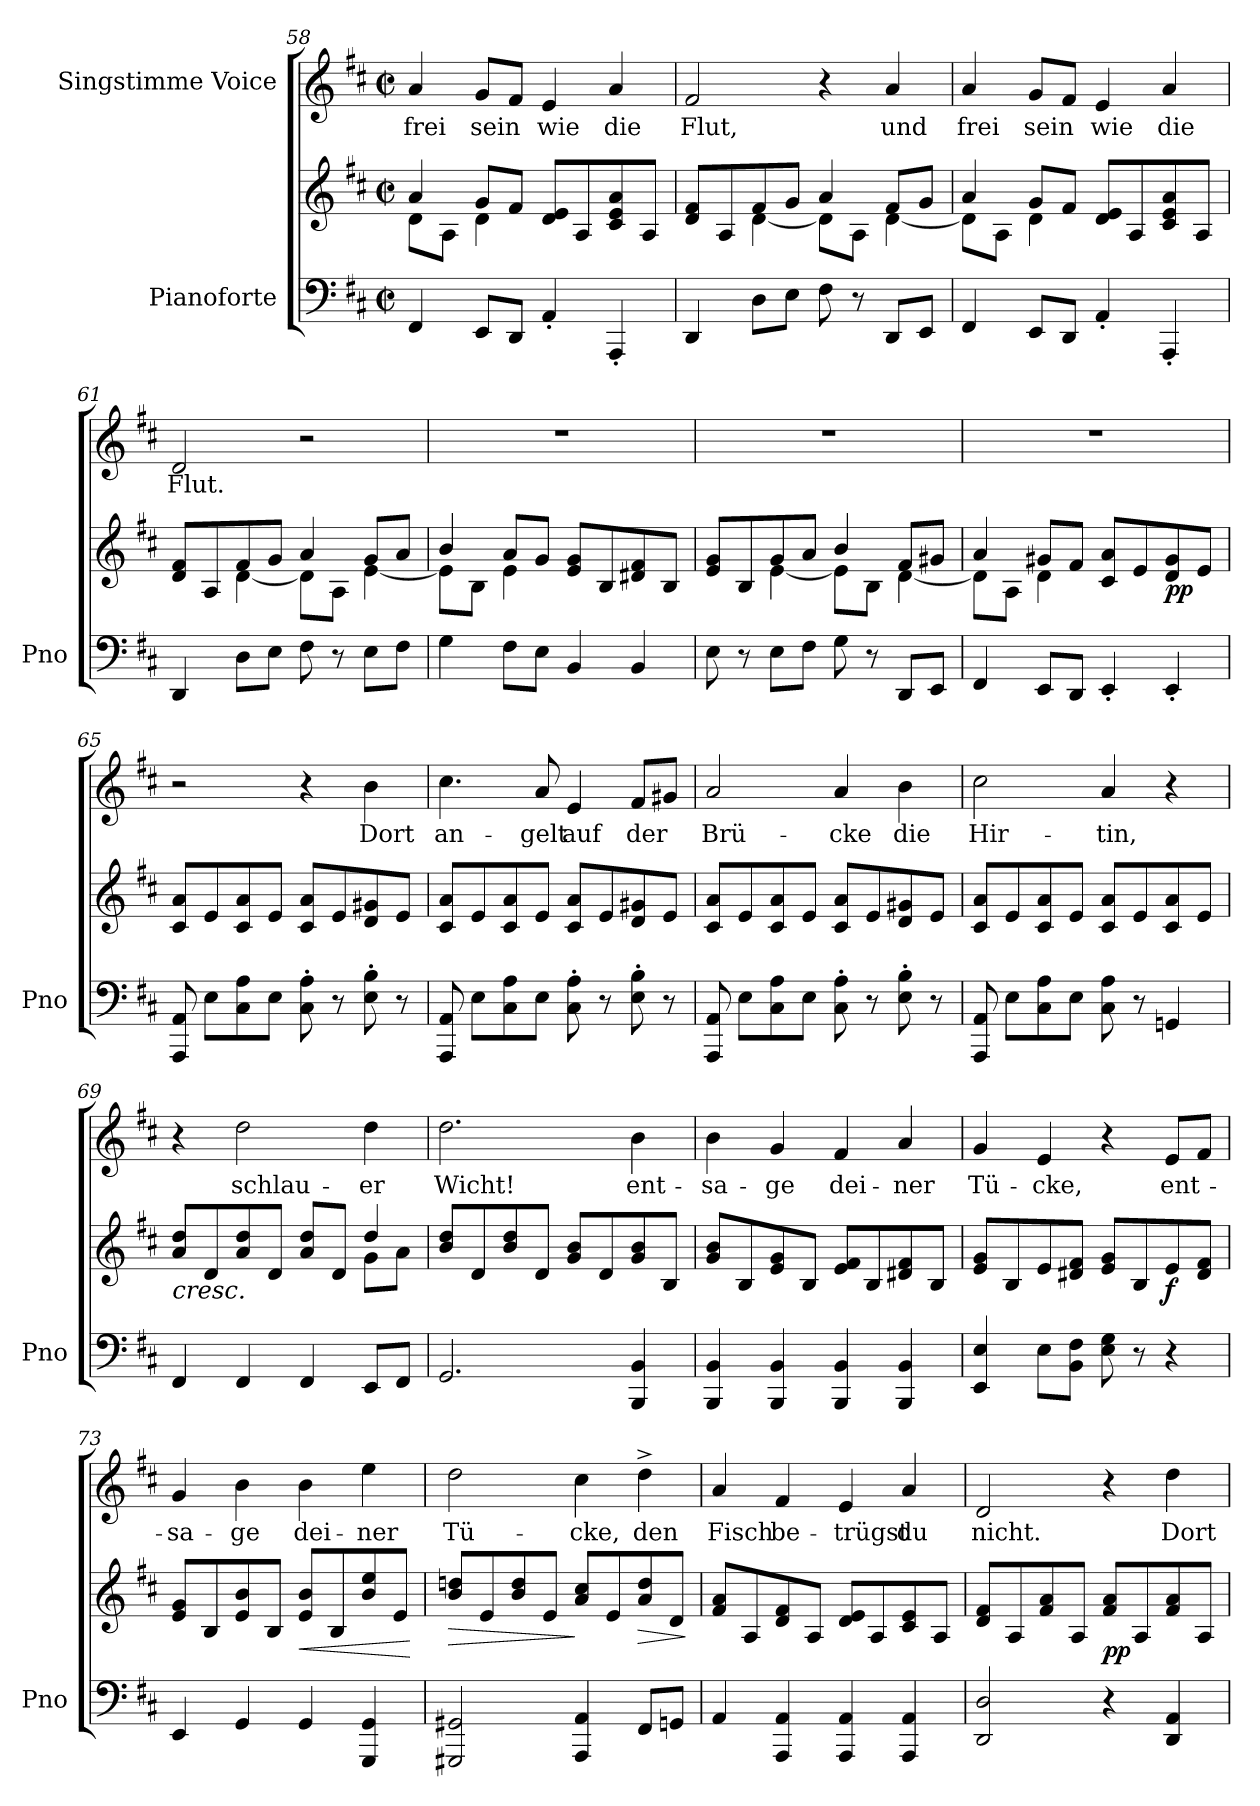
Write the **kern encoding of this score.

**kern	**kern	**dynam	**kern	**text	**dynam
*part2	*part2	*part2	*part1	*part1	*part1
*staff3	*staff2	*staff2/3	*staff1	*staff1	*staff1
*I"Pianoforte	*	*	*I"Singstimme            Voice	*	*
*I'Pno	*	*	*	*	*
!!LO:PB:g=z
*clefF4	*clefG2	*	*clefG2	*	*
*k[f#c#]	*k[f#c#]	*	*k[f#c#]	*	*
*M2/2	*M2/2	*	*M2/2	*	*
*met(c|)	*met(c|)	*	*met(c|)	*	*
=58	=58	=58	=58	=58	=58
*	*^	*	*	*	*
!	!	!	!	!	!LO:LY:b	!
4FF#/	4a/	8d\L	.	4a/	frei	.
.	.	8A\J	.	.	.	.
!	!	!	!	!	!LO:LY:b	!
8EE/L	8g/L	4d\	.	8g/L	sein	.
8DD/J	8f#/J	.	.	8f#/J	.	.
!	!	!	!	!	!LO:LY:b	!
4AA'/	8d/ 8e/L	2ryy	.	4e/	wie	.
.	8A/	.	.	.	.	.
!	!	!	!	!	!LO:LY:b	!
4AAA'/	8c#/ 8e/ 8a/	.	.	4a/	die	.
.	8A/J	.	.	.	.	.
!!LO:LB:g=z
=59	=59	=59	=59	=59	=59	=59
!	!	!	!	!	!LO:LY:b	!
4DD/	8d/ 8f#/L	4ryy	.	2f#/	Flut,	.
.	8A/	.	.	.	.	.
8D\L	8f#/	[4d\	.	.	.	.
8E\J	8g/J	.	.	.	.	.
8F#\	4a/	8d\L]	.	4r	.	.
8r	.	8A\J	.	.	.	.
!	!	!	!	!	!LO:LY:b	!
8DD/L	8f#/L	[4d\	.	4a/	und	.
8EE/J	8g/J	.	.	.	.	.
=60	=60	=60	=60	=60	=60	=60
!	!	!	!	!	!LO:LY:b	!
4FF#/	4a/	8d\L]	.	4a/	frei	.
.	.	8A\J	.	.	.	.
!	!	!	!	!	!LO:LY:b	!
8EE/L	8g/L	4d\	.	8g/L	sein	.
8DD/J	8f#/J	.	.	8f#/J	.	.
!	!	!	!	!	!LO:LY:b	!
4AA'/	8d/ 8e/L	2ryy	.	4e/	wie	.
.	8A/	.	.	.	.	.
!	!	!	!	!	!LO:LY:b	!
4AAA'/	8c#/ 8e/ 8a/	.	.	4a/	die	.
.	8A/J	.	.	.	.	.
=61	=61	=61	=61	=61	=61	=61
!	!	!	!	!	!LO:LY:b	!
4DD/	8d/ 8f#/L	4ryy	.	2d/	Flut.	.
.	8A/	.	.	.	.	.
8D\L	8f#/	[4d\	.	.	.	.
8E\J	8g/J	.	.	.	.	.
8F#\	4a/	8d\L]	.	2r	.	.
8r	.	8A\J	.	.	.	.
8E\L	8g/L	[4e\	.	.	.	.
8F#\J	8a/J	.	.	.	.	.
=62	=62	=62	=62	=62	=62	=62
4G\	4b/	8e\L]	.	1r	.	.
.	.	8B\J	.	.	.	.
8F#\L	8a/L	4e\	.	.	.	.
8E\J	8g/J	.	.	.	.	.
4BB/	8e/ 8g/L	2ryy	.	.	.	.
.	8B/	.	.	.	.	.
4BB/	8d#X/ 8f#/	.	.	.	.	.
.	8B/J	.	.	.	.	.
!!LO:LB:g=z
=63	=63	=63	=63	=63	=63	=63
8E\	8e/ 8g/L	4ryy	.	1r	.	.
8r	8B/	.	.	.	.	.
8E\L	8g/	[4e\	.	.	.	.
8F#\J	8a/J	.	.	.	.	.
8G\	4b/	8e\L]	.	.	.	.
8r	.	8B\J	.	.	.	.
8DD/L	8f#/L	[4d\	.	.	.	.
8EE/J	8g#X/J	.	.	.	.	.
!!LO:LB:g=z
=64	=64	=64	=64	=64	=64	=64
4FF#/	4a/	8d\L]	.	1r	.	.
.	.	8A\J	.	.	.	.
8EE/L	8g#X/L	4d\	.	.	.	.
8DD/J	8f#/J	.	.	.	.	.
4EE'/	8c#/ 8a/L	2ryy	.	.	.	.
.	8e/	.	.	.	.	.
!	!	!	!LO:DY:b	!	!	!
4EE'/	8d/ 8g#/	.	pp	.	.	.
.	8e/J	.	.	.	.	.
*	*v	*v	*	*	*	*
=65	=65	=65	=65	=65	=65
8AAA/ 8AA/	8c#/ 8a/L	.	2r	.	.
8E\L	8e/	.	.	.	.
8C#\ 8A\	8c#/ 8a/	.	.	.	.
8E\J	8e/J	.	.	.	.
8C#\' 8A\'	8c#/ 8a/L	.	4r	.	.
8r	8e/	.	.	.	.
!	!	!	!	!LO:LY:b	!
8E\' 8B\'	8d/ 8g#X/	.	4b\	Dort	.
8r	8e/J	.	.	.	.
=66	=66	=66	=66	=66	=66
!	!	!	!	!LO:LY:b	!
8AAA/ 8AA/	8c#/ 8a/L	.	4.cc#\	an-	.
8E\L	8e/	.	.	.	.
8C#\ 8A\	8c#/ 8a/	.	.	.	.
!	!	!	!	!LO:LY:b	!
8E\J	8e/J	.	8a/	-gelt	.
!	!	!	!	!LO:LY:b	!
8C#\' 8A\'	8c#/ 8a/L	.	4e/	auf	.
8r	8e/	.	.	.	.
!	!	!	!	!LO:LY:b	!
8E\' 8B\'	8d/ 8g#X/	.	8f#/L	der	.
8r	8e/J	.	8g#X/J	.	.
=67	=67	=67	=67	=67	=67
!	!	!	!	!LO:LY:b	!
8AAA/ 8AA/	8c#/ 8a/L	.	2a/	Brü-	.
8E\L	8e/	.	.	.	.
8C#\ 8A\	8c#/ 8a/	.	.	.	.
8E\J	8e/J	.	.	.	.
!	!	!	!	!LO:LY:b	!
8C#\' 8A\'	8c#/ 8a/L	.	4a/	-cke	.
8r	8e/	.	.	.	.
!	!	!	!	!LO:LY:b	!
8E\' 8B\'	8d/ 8g#X/	.	4b\	die	.
8r	8e/J	.	.	.	.
!!LO:LB:g=z
=68	=68	=68	=68	=68	=68
!	!	!	!	!LO:LY:b	!
8AAA/ 8AA/	8c#/ 8a/L	.	2cc#\	Hir-	.
8E\L	8e/	.	.	.	.
8C#\ 8A\	8c#/ 8a/	.	.	.	.
8E\J	8e/J	.	.	.	.
!	!	!	!	!LO:LY:b	!
8C#\ 8A\	8c#/ 8a/L	.	4a/	-tin,	.
8r	8e/	.	.	.	.
4GGn/	8c#/ 8a/	.	4r	.	.
.	8e/J	.	.	.	.
!!LO:PB:g=z
=69	=69	=69	=69	=69	=69
*	*^	*	*	*	*
!	!LO:TX:b:i:t=cresc.	!	!	!	!	!
4FF#/	8a/ 8dd/L	2.ryy	.	4r	.	.
.	8d/	.	.	.	.	.
!	!	!	!	!	!LO:LY:b	!
4FF#/	8a/ 8dd/	.	.	2dd\	schlau-	.
.	8d/J	.	.	.	.	.
4FF#/	8a/ 8dd/L	.	.	.	.	.
.	8d/J	.	.	.	.	.
!	!	!	!	!	!LO:LY:b	!
8EE/L	4dd/	8g\L	.	4dd\	-er	.
8FF#/J	.	8a\J	.	.	.	.
=70	=70	=70	=70	=70	=70	=70
!	!	!	!	!	!LO:LY:b	!
*	*v	*v	*	*	*	*
2.GG/	8b/ 8dd/L	.	2.dd\	Wicht!	.
.	8d/	.	.	.	.
.	8b/ 8dd/	.	.	.	.
.	8d/J	.	.	.	.
.	8g/ 8b/L	.	.	.	.
.	8d/	.	.	.	.
!	!	!	!	!LO:LY:b	!
4BBB/ 4BB/	8g/ 8b/	.	4b\	ent-	.
.	8B/J	.	.	.	.
=71	=71	=71	=71	=71	=71
!	!	!	!	!LO:LY:b	!
4BBB/ 4BB/	8g/ 8b/L	.	4b\	-sa-	.
.	8B/	.	.	.	.
!	!	!	!	!LO:LY:b	!
4BBB/ 4BB/	8e/ 8g/	.	4g/	-ge	.
.	8B/J	.	.	.	.
!	!	!	!	!LO:LY:b	!
4BBB/ 4BB/	8e/ 8f#/L	.	4f#/	dei-	.
.	8B/	.	.	.	.
!	!	!	!	!LO:LY:b	!
4BBB/ 4BB/	8d#X/ 8f#/	.	4a/	-ner	.
.	8B/J	.	.	.	.
=72	=72	=72	=72	=72	=72
!	!	!	!	!LO:LY:b	!
4EE/ 4E/	8e/ 8g/L	.	4g/	Tü-	.
.	8B/	.	.	.	.
!	!	!	!	!LO:LY:b	!
8E\L	8e/	.	4e/	-cke,	.
8BB\ 8F#\J	8d#X/ 8f#/J	.	.	.	.
8E\ 8G\	8e/ 8g/L	.	4r	.	.
8r	8B/	.	.	.	.
!	!	!LO:DY:b	!	!LO:LY:b	!
4r	8e/	f	8e/L	ent-	.
.	8d#/ 8f#/J	.	8f#/J	.	.
!!LO:LB:g=z
=73	=73	=73	=73	=73	=73
!	!	!	!	!LO:LY:b	!
4EE/	8e/ 8g/L	.	4g/	-sa-	.
.	8B/	.	.	.	.
!	!	!	!	!LO:LY:b	!
4GG/	8e/ 8b/	.	4b\	-ge	.
.	8B/J	.	.	.	.
!	!	!LO:HP:b	!	!LO:LY:b	!
4GG/	8e/ 8b/L	<	4b\	dei-	.
.	8B/	.	.	.	.
!	!	!	!	!LO:LY:b	!
4GGG/ 4GG/	8b/ 8ee/	.	4ee\	-ner	.
.	8e/J	.	.	.	.
.	.	[	.	.	.
!!LO:LB:g=z
=74	=74	=74	=74	=74	=74
!	!	!LO:HP:b	!	!LO:LY:b	!
2GGG#X/ 2GG#X/	8b/ 8ddn/L	>	2dd\	Tü-	.
.	8e/	.	.	.	.
.	8b/ 8dd/	.	.	.	.
.	8e/J	.	.	.	.
!	!	!	!	!LO:LY:b	!
4AAA/ 4AA/	8a/ 8cc#/L	]	4cc#\	-cke,	.
.	8e/	.	.	.	.
!	!	!LO:HP:b	!	!LO:LY:b	!
8FF#/L	8a/ 8dd/	>	4dd^\	den	.
8GGn/J	8d/J	.	.	.	.
.	.	]	.	.	.
=75	=75	=75	=75	=75	=75
!	!	!	!	!LO:LY:b	!
4AA/	8f#/ 8a/L	.	4a/	Fisch	.
.	8A/	.	.	.	.
!	!	!	!	!LO:LY:b	!
4AAA/ 4AA/	8d/ 8f#/	.	4f#/	be-	.
.	8A/J	.	.	.	.
!	!	!	!	!LO:LY:b	!
4AAA/ 4AA/	8d/ 8e/L	.	4e/	-trügst	.
.	8A/	.	.	.	.
!	!	!	!	!LO:LY:b	!
4AAA/ 4AA/	8c#/ 8e/	.	4a/	du	.
.	8A/J	.	.	.	.
=76	=76	=76	=76	=76	=76
!	!	!	!	!LO:LY:b	!
2DD/ 2D/	8d/ 8f#/L	.	2d/	nicht.	.
.	8A/	.	.	.	.
.	8f#/ 8a/	.	.	.	.
.	8A/J	.	.	.	.
!	!	!LO:DY:b	!	!	!
4r	8f#/ 8a/L	pp	4r	.	.
.	8A/	.	.	.	.
!	!	!	!	!LO:LY:b	!LO:DY:a
4DD/ 4AA/	8f#/ 8a/	.	4dd\	Dort	other-dynamics
.	8A/J	.	.	.	.
=	=	=	=	=	=
*-	*-	*-	*-	*-	*-
